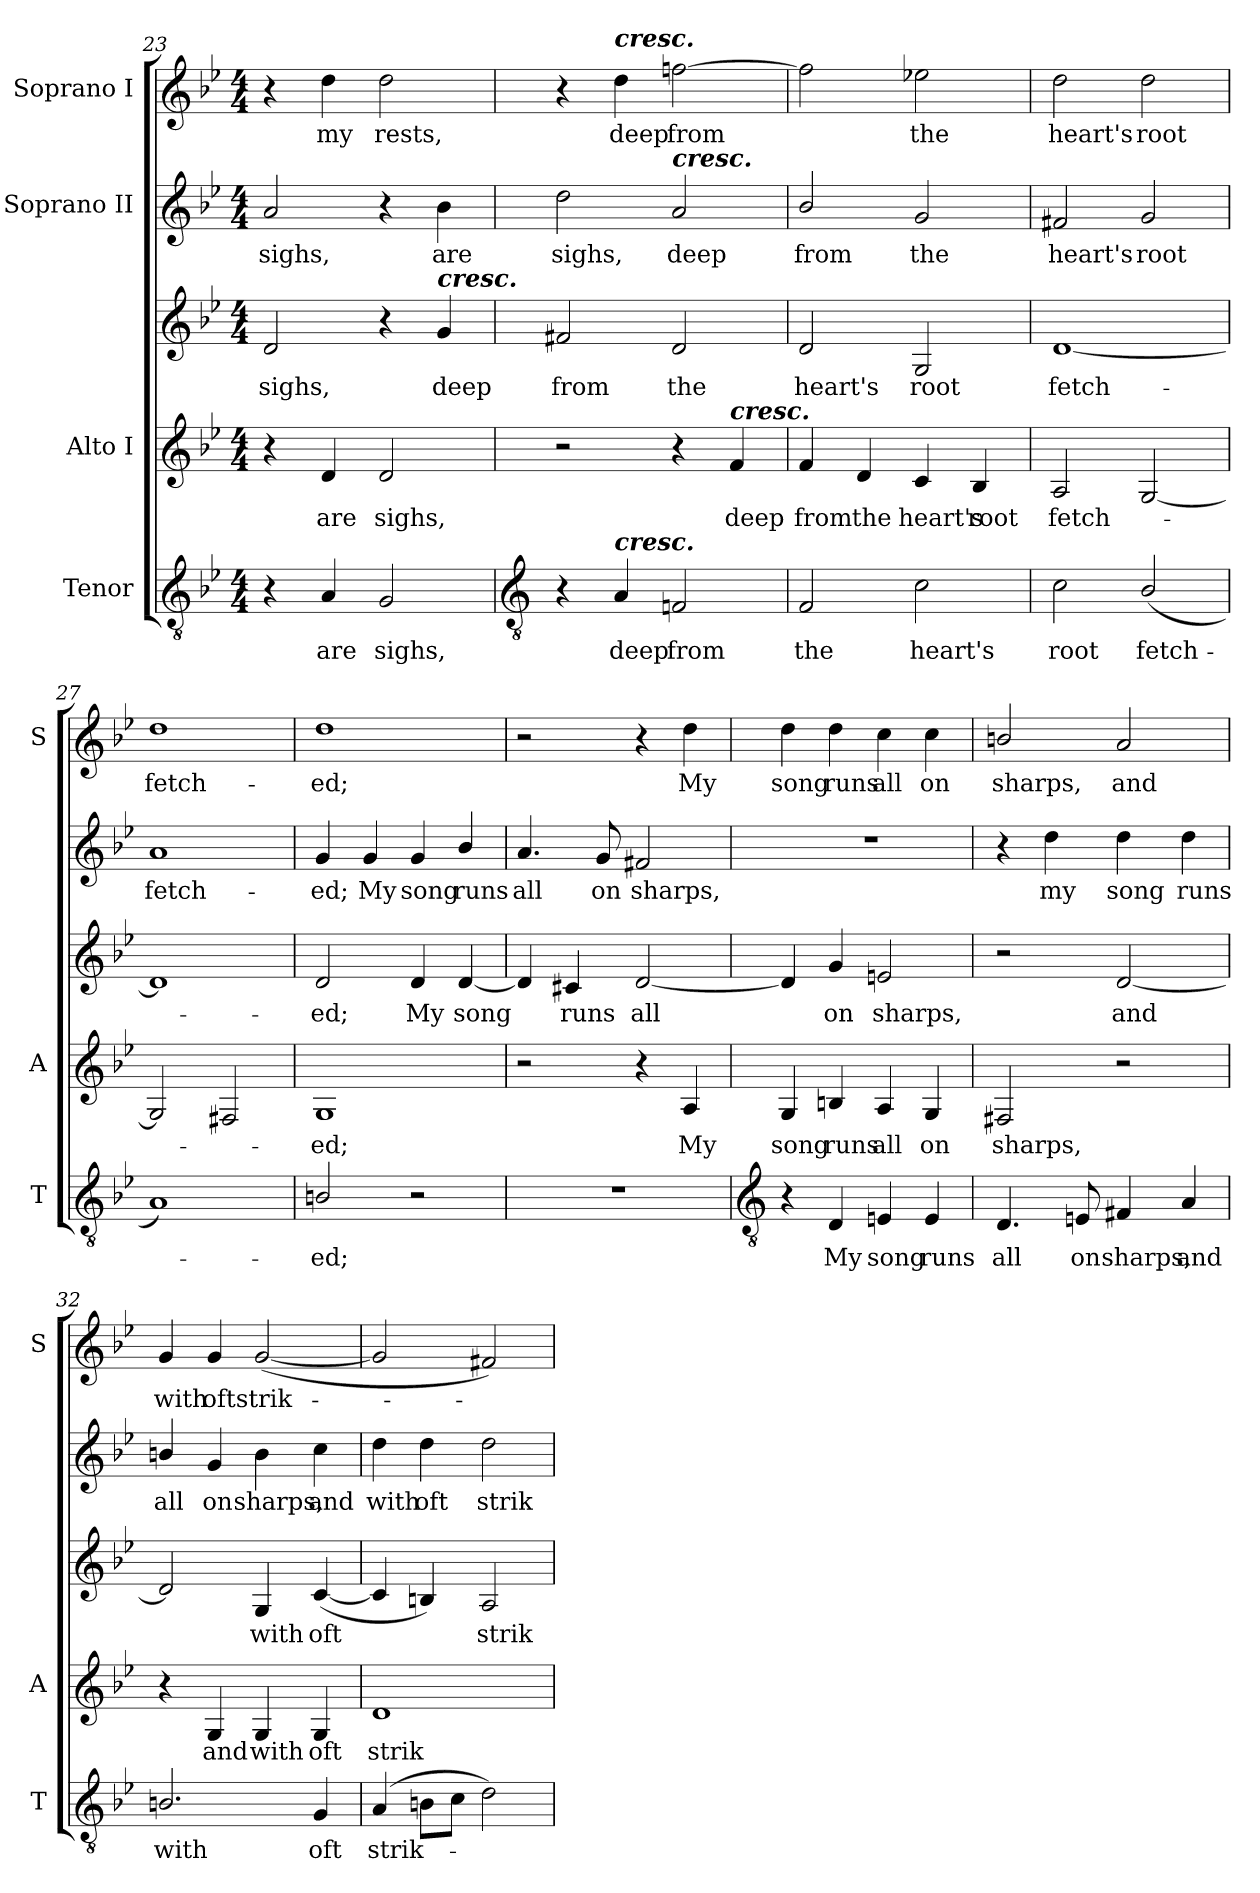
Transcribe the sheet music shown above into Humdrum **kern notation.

**kern	**text	**kern	**text	**kern	**text	**kern	**text	**kern	**text
*part4	*part4	*part3	*part3	*part3	*part3	*part2	*part2	*part1	*part1
*staff5	*staff5	*staff4	*staff4	*staff3	*staff3	*staff2	*staff2	*staff1	*staff1
*I"Tenor	*	*I"Alto I	*	*	*	*I"Soprano II	*	*I"Soprano I	*
*I'T	*	*I'A	*	*	*	*	*	*I'S	*
*clefGv2	*	*clefG2	*	*clefG2	*	*clefG2	*	*clefG2	*
*k[b-e-]	*	*k[b-e-]	*	*k[b-e-]	*	*k[b-e-]	*	*k[b-e-]	*
*B-:	*	*B-:	*	*B-:	*	*B-:	*	*B-:	*
*M4/4	*	*M4/4	*	*M4/4	*	*M4/4	*	*M4/4	*
=23	=23	=23	=23	=23	=23	=23	=23	=23	=23
!	!	!	!	!	!LO:LY:b	!	!LO:LY:b	!	!
4r	.	4r	.	2d	sighs,	2a	sighs,	4r	.
!	!LO:LY:b	!	!LO:LY:b	!	!	!	!	!	!LO:LY:b
4A	are	4d	are	.	.	.	.	4dd	my
!	!LO:LY:b	!	!LO:LY:b	!	!	!	!	!	!LO:LY:b
2G	sighs,	2d	sighs,	4r	.	4r	.	2dd	rests,
!	!	!	!	!LO:TX:a:Bi:t=cresc.	!	!	!	!	!
!	!	!	!	!	!LO:LY:b	!	!LO:LY:b	!	!
.	.	.	.	4g	deep	4b-	are	.	.
!!LO:LB:g=z
=24	=24	=24	=24	=24	=24	=24	=24	=24	=24
*clefGv2	*	*	*	*	*	*	*	*	*
!	!	!	!	!	!LO:LY:b	!	!LO:LY:b	!	!
4r	.	2r	.	2f#X	from	2dd	sighs,	4r	.
!	!	!	!	!	!	!	!	!LO:TX:a:Bi:t=cresc.	!
!LO:TX:a:Bi:t=cresc.	!	!	!	!	!	!	!	!	!
!	!LO:LY:b	!	!	!	!	!	!	!	!LO:LY:b
4A	deep	.	.	.	.	.	.	4dd	deep
!	!	!	!	!	!	!LO:TX:a:Bi:t=cresc.	!	!	!
!	!LO:LY:b	!	!	!	!LO:LY:b	!	!LO:LY:b	!	!LO:LY:b
2Fn	from	4r	.	2d	the	2a	deep	[2ffn	from
!	!	!LO:TX:a:Bi:t=cresc.	!	!	!	!	!	!	!
!	!	!	!LO:LY:b	!	!	!	!	!	!
.	.	4f	deep	.	.	.	.	.	.
=25	=25	=25	=25	=25	=25	=25	=25	=25	=25
!	!LO:LY:b	!	!LO:LY:b	!	!LO:LY:b	!	!LO:LY:b	!	!
2F	the	4f	from	2d	heart's	2b-/	from	2ff]	.
!	!	!	!LO:LY:b	!	!	!	!	!	!
.	.	4d	the	.	.	.	.	.	.
!	!LO:LY:b	!	!LO:LY:b	!	!LO:LY:b	!	!LO:LY:b	!	!LO:LY:b
2c	heart's	4c	heart's	2G	root	2g	the	2ee-X	the
!	!	!	!LO:LY:b	!	!	!	!	!	!
.	.	4B-	root	.	.	.	.	.	.
=26	=26	=26	=26	=26	=26	=26	=26	=26	=26
!	!LO:LY:b	!	!LO:LY:b	!	!LO:LY:b	!	!LO:LY:b	!	!LO:LY:b
2c	root	2A	fetch-	[1d	fetch-	2f#X	heart's	2dd	heart's
!	!LO:LY:b	!	!	!	!	!	!LO:LY:b	!	!LO:LY:b
(<2B-/	fetch-	[2G	.	.	.	2g	root	2dd	root
=27	=27	=27	=27	=27	=27	=27	=27	=27	=27
!	!	!	!	!	!	!	!LO:LY:b	!	!LO:LY:b
1A)	.	2G]	.	1d]	.	1a	fetch-	1dd	fetch-
.	.	2F#X	.	.	.	.	.	.	.
=28	=28	=28	=28	=28	=28	=28	=28	=28	=28
!	!LO:LY:b	!	!LO:LY:b	!	!LO:LY:b	!	!LO:LY:b	!	!LO:LY:b
2Bn/	ed;	1G	ed;	2d	ed;	4g	-ed;	1dd	-ed;
!	!	!	!	!	!	!	!LO:LY:b	!	!
.	.	.	.	.	.	4g	My	.	.
!	!	!	!	!	!LO:LY:b	!	!LO:LY:b	!	!
2r	.	.	.	4d	My	4g	song	.	.
!	!	!	!	!	!LO:LY:b	!	!LO:LY:b	!	!
.	.	.	.	[4d	song	4b-/	runs	.	.
=29	=29	=29	=29	=29	=29	=29	=29	=29	=29
!	!	!	!	!	!	!	!LO:LY:b	!	!
1r	.	2r	.	4d]	.	4.a	all	2r	.
!	!	!	!	!	!LO:LY:b	!	!	!	!
.	.	.	.	4c#X	runs	.	.	.	.
!	!	!	!	!	!	!	!LO:LY:b	!	!
.	.	.	.	.	.	8g	on	.	.
!	!	!	!	!	!LO:LY:b	!	!LO:LY:b	!	!
.	.	4r	.	[2d	all	2f#X	sharps,	4r	.
!	!	!	!LO:LY:b	!	!	!	!	!	!LO:LY:b
.	.	4A	My	.	.	.	.	4dd	My
!!LO:LB:g=z
=30	=30	=30	=30	=30	=30	=30	=30	=30	=30
*clefGv2	*	*	*	*	*	*	*	*	*
!	!	!	!LO:LY:b	!	!	!	!	!	!LO:LY:b
4r	.	4G	song	4d]	.	1r	.	4dd	song
!	!LO:LY:b	!	!LO:LY:b	!	!LO:LY:b	!	!	!	!LO:LY:b
4D	My	4Bn	runs	4g	on	.	.	4dd	runs
!	!LO:LY:b	!	!LO:LY:b	!	!LO:LY:b	!	!	!	!LO:LY:b
4En	song	4A	all	2en	sharps,	.	.	4cc	all
!	!LO:LY:b	!	!LO:LY:b	!	!	!	!	!	!LO:LY:b
4E	runs	4G	on	.	.	.	.	4cc	on
=31	=31	=31	=31	=31	=31	=31	=31	=31	=31
!	!LO:LY:b	!	!LO:LY:b	!	!	!	!	!	!LO:LY:b
4.D	all	2F#X	sharps,	2r	.	4r	.	2bn/	sharps,
!	!	!	!	!	!	!	!LO:LY:b	!	!
.	.	.	.	.	.	4dd	my	.	.
!	!LO:LY:b	!	!	!	!	!	!	!	!
8En	on	.	.	.	.	.	.	.	.
!	!LO:LY:b	!	!	!	!LO:LY:b	!	!LO:LY:b	!	!LO:LY:b
4F#X	sharps,	2r	.	[2d	and	4dd	song	2a	and
!	!LO:LY:b	!	!	!	!	!	!LO:LY:b	!	!
4A	and	.	.	.	.	4dd	runs	.	.
=32	=32	=32	=32	=32	=32	=32	=32	=32	=32
!	!LO:LY:b	!	!	!	!	!	!LO:LY:b	!	!LO:LY:b
2.Bn/	with	4r	.	2d]	.	4bn/	all	4g	with
!	!	!	!LO:LY:b	!	!	!	!LO:LY:b	!	!LO:LY:b
.	.	4G	and	.	.	4g	on	4g	oft
!	!	!	!LO:LY:b	!	!LO:LY:b	!	!LO:LY:b	!	!LO:LY:b
.	.	4G	with	4G	with	4b	sharps,	(<[2g	strik-
!	!LO:LY:b	!	!LO:LY:b	!	!LO:LY:b	!	!LO:LY:b	!	!
4G	oft	4G	oft	(<[4c/	oft	4cc	and	.	.
=33	=33	=33	=33	=33	=33	=33	=33	=33	=33
!	!LO:LY:b	!	!LO:LY:b	!	!	!	!LO:LY:b	!	!
(>4A	strik-	1d	-strik-	4c/]	.	4dd	with	2g]	.
!	!	!	!	!	!	!	!LO:LY:b	!	!
8BnL	.	.	.	4Bn)	.	4dd	oft	.	.
8cJ	.	.	.	.	.	.	.	.	.
!	!	!	!	!	!LO:LY:b	!	!LO:LY:b	!	!
2d)	.	.	.	2A	strik-	2dd	strik-	2f#X)	.
=	=	=	=	=	=	=	=	=	=
*-	*-	*-	*-	*-	*-	*-	*-	*-	*-
